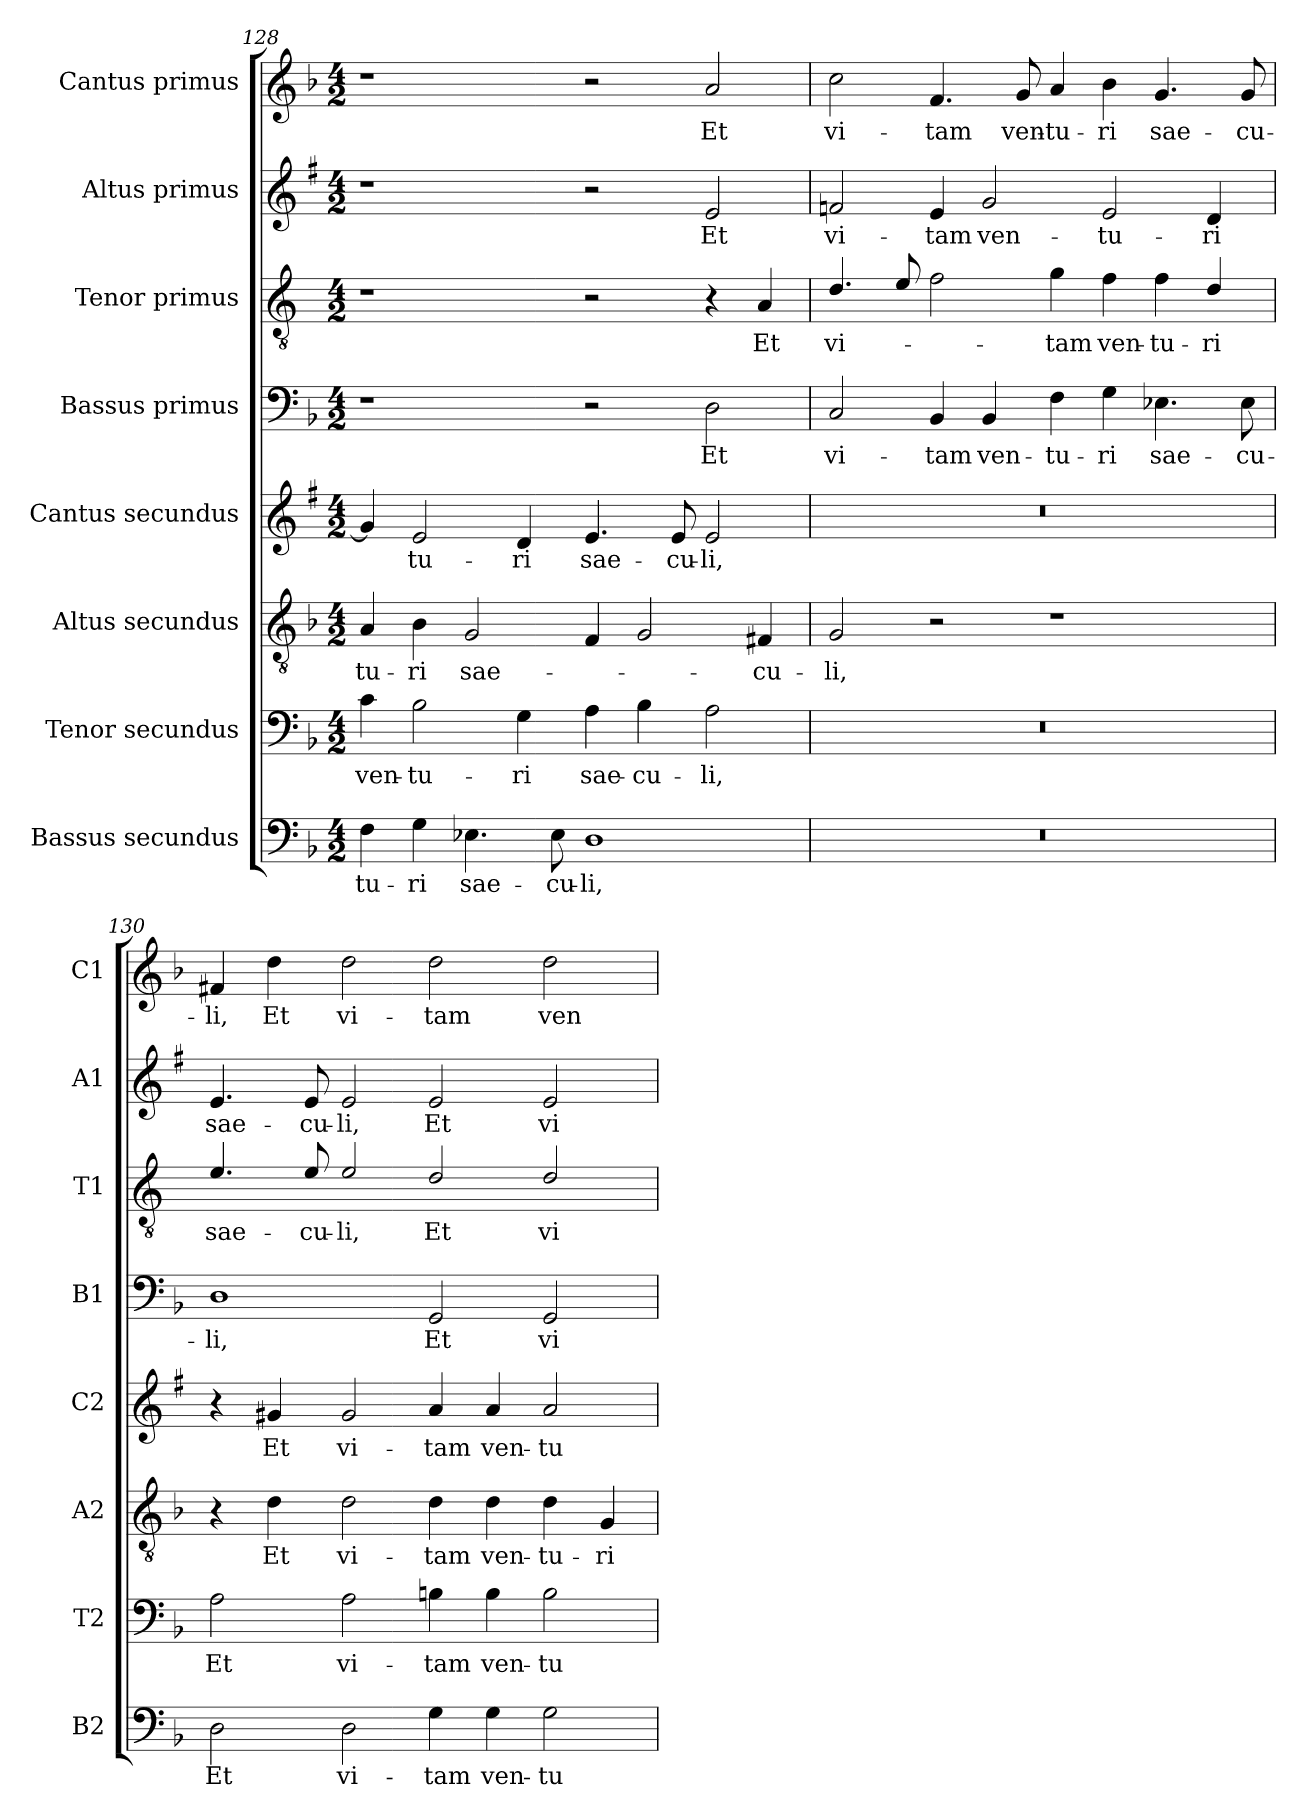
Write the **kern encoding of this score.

**kern	**text	**kern	**text	**kern	**text	**kern	**text	**kern	**text	**kern	**text	**kern	**text	**kern	**text
*part8	*part8	*part7	*part7	*part6	*part6	*part5	*part5	*part4	*part4	*part3	*part3	*part2	*part2	*part1	*part1
*staff8	*staff8	*staff7	*staff7	*staff6	*staff6	*staff5	*staff5	*staff4	*staff4	*staff3	*staff3	*staff2	*staff2	*staff1	*staff1
*I"Bassus secundus	*	*I"Tenor secundus	*	*I"Altus secundus	*	*I"Cantus secundus	*	*I"Bassus primus	*	*I"Tenor primus	*	*I"Altus primus	*	*I"Cantus primus	*
*I'B2	*	*I'T2	*	*I'A2	*	*I'C2	*	*I'B1	*	*I'T1	*	*I'A1	*	*I'C1	*
*clefF4	*	*clefF4	*	*clefGv2	*	*clefG2	*	*clefF4	*	*clefGv2	*	*clefG2	*	*clefG2	*
*	*	*	*	*	*	*ITrd1c2	*	*	*	*ITrd4c7	*	*ITrd1c2	*	*	*
*k[b-]	*	*k[b-]	*	*k[b-]	*	*k[b-]	*	*k[b-]	*	*k[b-]	*	*k[b-]	*	*k[b-]	*
*F:	*	*F:	*	*F:	*	*F:	*	*F:	*	*F:	*	*F:	*	*F:	*
*M4/2	*	*M4/2	*	*M4/2	*	*M4/2	*	*M4/2	*	*M4/2	*	*M4/2	*	*M4/2	*
=128	=128	=128	=128	=128	=128	=128	=128	=128	=128	=128	=128	=128	=128	=128	=128
!	!LO:LY:b	!	!LO:LY:b	!	!LO:LY:b	!	!	!	!	!	!	!	!	!	!
4F\	-tu-	4c\	ven-	4A/	-tu-	4f/]	.	1r	.	1r	.	1r	.	1r	.
!	!LO:LY:b	!	!LO:LY:b	!	!LO:LY:b	!	!LO:LY:b	!	!	!	!	!	!	!	!
4G\	-ri	2B-\	-tu-	4B-\	-ri	2d/	-tu-	.	.	.	.	.	.	.	.
!	!LO:LY:b	!	!	!	!LO:LY:b	!	!	!	!	!	!	!	!	!	!
4.E-X\	sae-	.	.	2G/	sae-	.	.	.	.	.	.	.	.	.	.
!	!	!	!LO:LY:b	!	!	!	!LO:LY:b	!	!	!	!	!	!	!	!
.	.	4G\	-ri	.	.	4c/	-ri	.	.	.	.	.	.	.	.
!	!LO:LY:b	!	!	!	!	!	!	!	!	!	!	!	!	!	!
8E-\	-cu-	.	.	.	.	.	.	.	.	.	.	.	.	.	.
!	!LO:LY:b	!	!LO:LY:b	!	!	!	!LO:LY:b	!	!	!	!	!	!	!	!
1D	-li,	4A\	sae-	4F/	.	4.d/	sae-	2r	.	2r	.	2r	.	2r	.
!	!	!	!LO:LY:b	!	!	!	!	!	!	!	!	!	!	!	!
.	.	4B-\	-cu-	2G/	.	.	.	.	.	.	.	.	.	.	.
!	!	!	!	!	!	!	!LO:LY:b	!	!	!	!	!	!	!	!
.	.	.	.	.	.	8d/	-cu-	.	.	.	.	.	.	.	.
!	!	!	!LO:LY:b	!	!	!	!LO:LY:b	!	!LO:LY:b	!	!	!	!LO:LY:b	!	!LO:LY:b
.	.	2A\	-li,	.	.	2d/	-li,	2D\	Et	4r	.	2d/	Et	2a/	Et
!	!	!	!	!	!LO:LY:b	!	!	!	!	!	!LO:LY:b	!	!	!	!
.	.	.	.	4F#X/	-cu-	.	.	.	.	4D/	Et	.	.	.	.
=129	=129	=129	=129	=129	=129	=129	=129	=129	=129	=129	=129	=129	=129	=129	=129
!	!	!	!	!	!LO:LY:b	!	!	!	!LO:LY:b	!	!LO:LY:b	!	!LO:LY:b	!	!LO:LY:b
0r	.	0r	.	2G/	-li,	0r	.	2C/	vi-	4.G/	vi-	2e-X/	vi-	2cc\	vi-
.	.	.	.	.	.	.	.	.	.	8A/	.	.	.	.	.
!	!	!	!	!	!	!	!	!	!LO:LY:b	!	!	!	!LO:LY:b	!	!LO:LY:b
.	.	.	.	2r	.	.	.	4BB-/	-tam	2B-\	.	4d/	-tam	4.f/	-tam
!	!	!	!	!	!	!	!	!	!LO:LY:b	!	!	!	!LO:LY:b	!	!
.	.	.	.	.	.	.	.	4BB-/	ven-	.	.	2f/	ven-	.	.
!	!	!	!	!	!	!	!	!	!	!	!	!	!	!	!LO:LY:b
.	.	.	.	.	.	.	.	.	.	.	.	.	.	8g/	ven-
!	!	!	!	!	!	!	!	!	!LO:LY:b	!	!LO:LY:b	!	!	!	!LO:LY:b
.	.	.	.	1r	.	.	.	4F\	-tu-	4c\	-tam	.	.	4a/	-tu-
!	!	!	!	!	!	!	!	!	!LO:LY:b	!	!LO:LY:b	!	!LO:LY:b	!	!LO:LY:b
.	.	.	.	.	.	.	.	4G\	-ri	4B-\	ven-	2d/	-tu-	4b-\	-ri
!	!	!	!	!	!	!	!	!	!LO:LY:b	!	!LO:LY:b	!	!	!	!LO:LY:b
.	.	.	.	.	.	.	.	4.E-X\	sae-	4B-\	-tu-	.	.	4.g/	sae-
!	!	!	!	!	!	!	!	!	!	!	!LO:LY:b	!	!LO:LY:b	!	!
.	.	.	.	.	.	.	.	.	.	4G/	-ri	4c/	-ri	.	.
!	!	!	!	!	!	!	!	!	!LO:LY:b	!	!	!	!	!	!LO:LY:b
.	.	.	.	.	.	.	.	8E-\	-cu-	.	.	.	.	8g/	-cu-
!!LO:PB:g=z
=130	=130	=130	=130	=130	=130	=130	=130	=130	=130	=130	=130	=130	=130	=130	=130
!	!LO:LY:b	!	!LO:LY:b	!	!	!	!	!	!LO:LY:b	!	!LO:LY:b	!	!LO:LY:b	!	!LO:LY:b
2D\	Et	2A\	Et	4r	.	4r	.	1D	-li,	4.A/	sae-	4.d/	sae-	4f#X/	-li,
!	!	!	!	!	!LO:LY:b	!	!LO:LY:b	!	!	!	!	!	!	!	!LO:LY:b
.	.	.	.	4d\	Et	4f#X/	Et	.	.	.	.	.	.	4dd\	Et
!	!	!	!	!	!	!	!	!	!	!	!LO:LY:b	!	!LO:LY:b	!	!
.	.	.	.	.	.	.	.	.	.	8A/	-cu-	8d/	-cu-	.	.
!	!LO:LY:b	!	!LO:LY:b	!	!LO:LY:b	!	!LO:LY:b	!	!	!	!LO:LY:b	!	!LO:LY:b	!	!LO:LY:b
2D\	vi-	2A\	vi-	2d\	vi-	2f#/	vi-	.	.	2A/	-li,	2d/	-li,	2dd\	vi-
!	!LO:LY:b	!	!LO:LY:b	!	!LO:LY:b	!	!LO:LY:b	!	!LO:LY:b	!	!LO:LY:b	!	!LO:LY:b	!	!LO:LY:b
4G\	-tam	4Bn\	-tam	4d\	-tam	4g/	-tam	2GG/	Et	2G/	Et	2d/	Et	2dd\	-tam
!	!LO:LY:b	!	!LO:LY:b	!	!LO:LY:b	!	!LO:LY:b	!	!	!	!	!	!	!	!
4G\	ven-	4B\	ven-	4d\	ven-	4g/	ven-	.	.	.	.	.	.	.	.
!	!LO:LY:b	!	!LO:LY:b	!	!LO:LY:b	!	!LO:LY:b	!	!LO:LY:b	!	!LO:LY:b	!	!LO:LY:b	!	!LO:LY:b
2G\	-tu-	2B\	-tu-	4d\	-tu-	2g/	-tu-	2GG/	vi-	2G/	vi-	2d/	vi-	2dd\	ven-
!	!	!	!	!	!LO:LY:b	!	!	!	!	!	!	!	!	!	!
.	.	.	.	4G/	-ri	.	.	.	.	.	.	.	.	.	.
=	=	=	=	=	=	=	=	=	=	=	=	=	=	=	=
*-	*-	*-	*-	*-	*-	*-	*-	*-	*-	*-	*-	*-	*-	*-	*-
